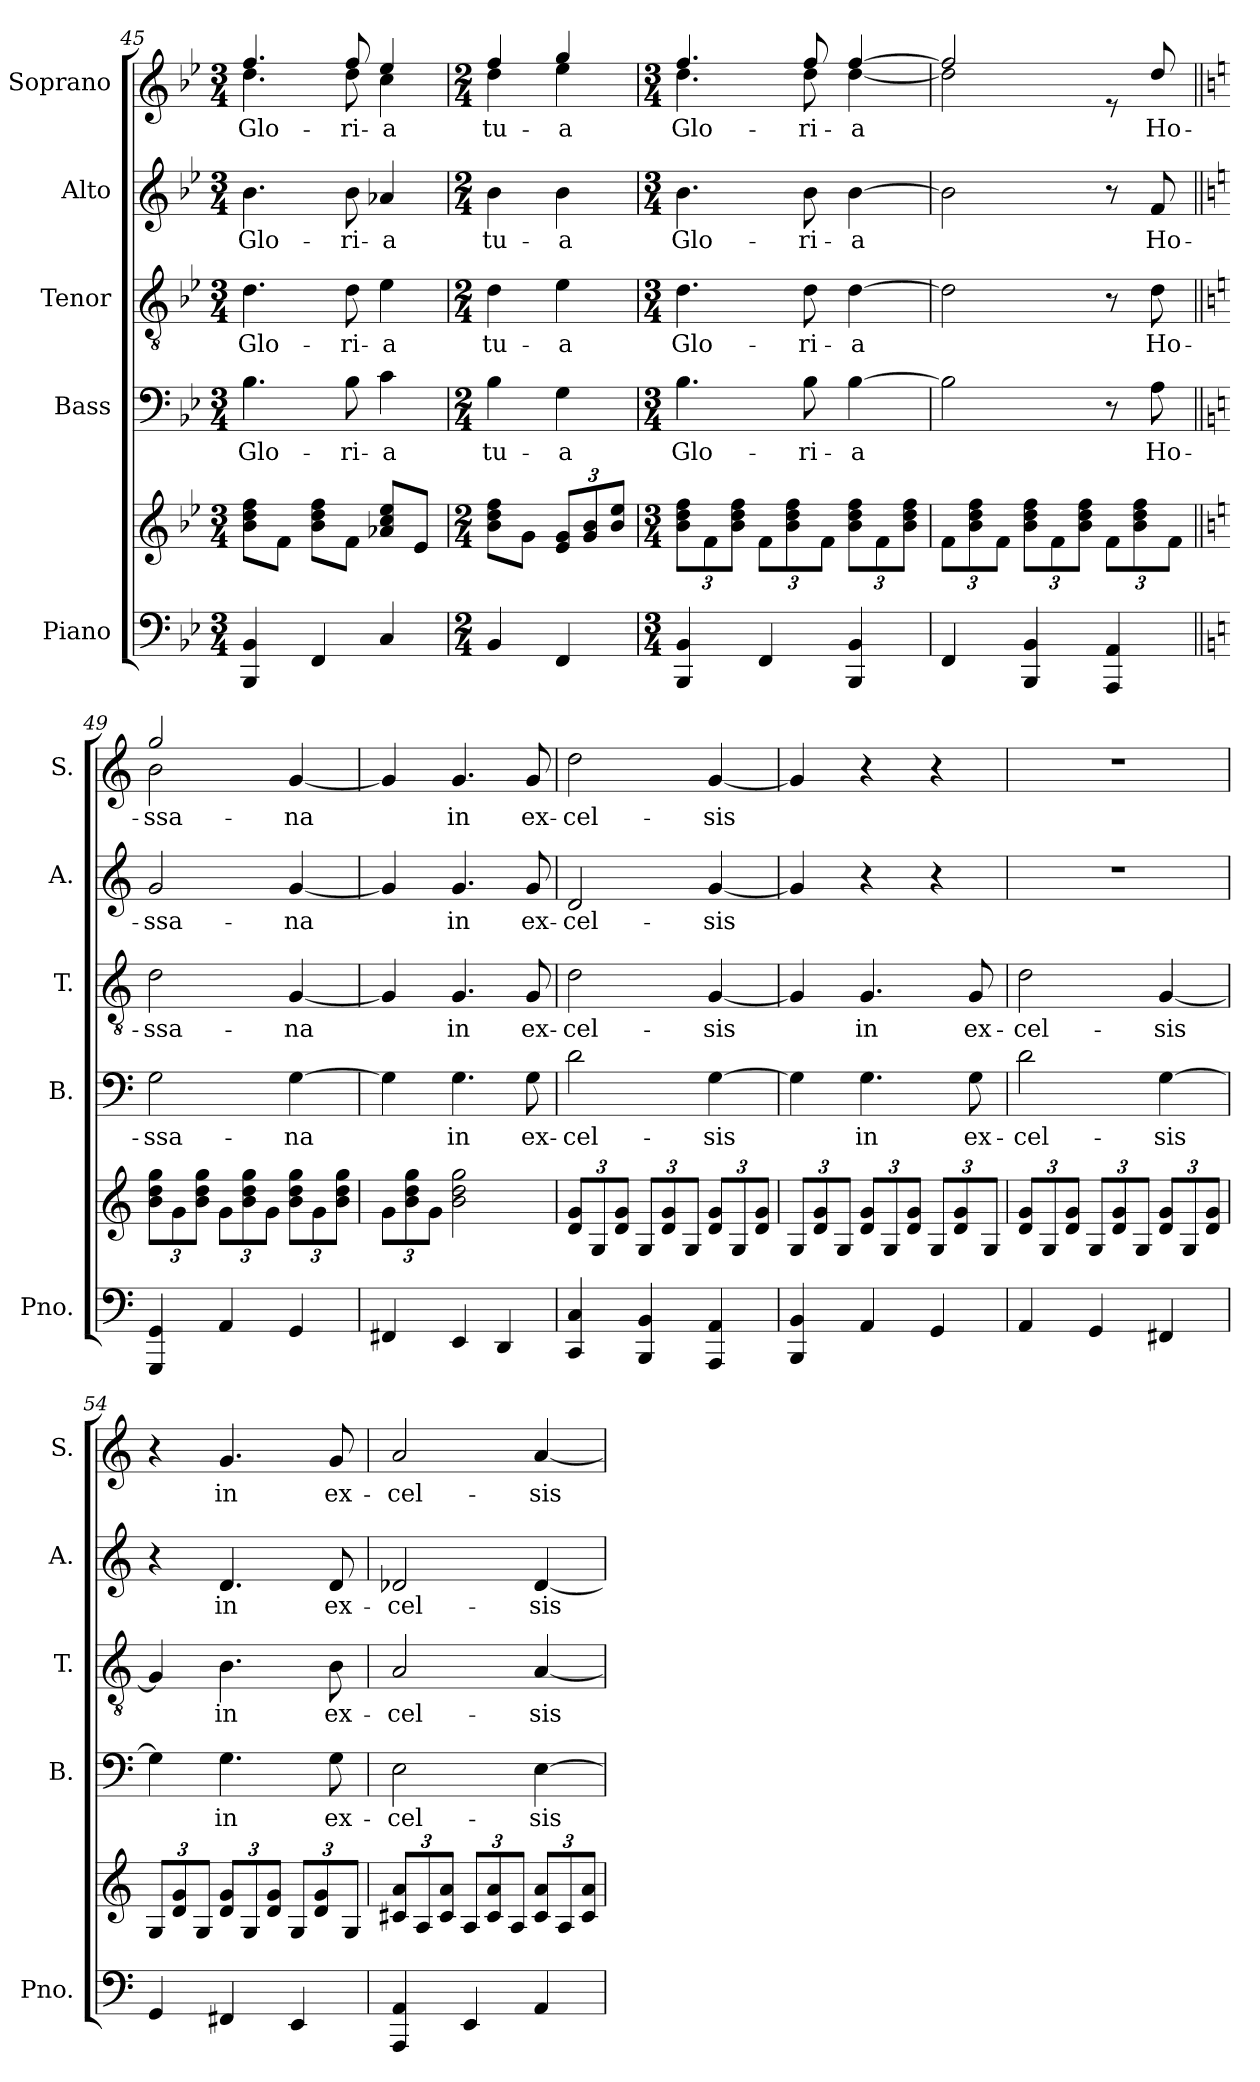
**kern	**kern	**kern	**text	**kern	**text	**kern	**text	**kern	**text
*part5	*part5	*part4	*part4	*part3	*part3	*part2	*part2	*part1	*part1
*staff6	*staff5	*staff4	*staff4	*staff3	*staff3	*staff2	*staff2	*staff1	*staff1
*I"Piano	*	*I"Bass	*	*I"Tenor	*	*I"Alto	*	*I"Soprano	*
*I'Pno.	*	*I'B.	*	*I'T.	*	*I'A.	*	*I'S.	*
*clefF4	*clefG2	*clefF4	*	*clefGv2	*	*clefG2	*	*clefG2	*
*k[b-e-]	*k[b-e-]	*k[b-e-]	*	*k[b-e-]	*	*k[b-e-]	*	*k[b-e-]	*
*M3/4	*M3/4	*M3/4	*	*M3/4	*	*M3/4	*	*M3/4	*
=45	=45	=45	=45	=45	=45	=45	=45	=45	=45
!	!	!	!LO:LY:b	!	!LO:LY:b	!	!LO:LY:b	!	!LO:LY:b
*	*	*	*	*	*	*	*	*^	*
4BBB-/ 4BB-/	8b-\ 8dd\ 8ff\L	4.B-\	Glo-	4.d\	Glo-	4.b-\	Glo-	4.ff/	4.dd\	Glo-
.	8f\J	.	.	.	.	.	.	.	.	.
4FF/	8b-\ 8dd\ 8ff\L	.	.	.	.	.	.	.	.	.
!	!	!	!LO:LY:b	!	!LO:LY:b	!	!LO:LY:b	!	!	!LO:LY:b
.	8f\J	8B-\	-ri-	8d\	-ri-	8b-\	-ri-	8ff/	8dd\	-ri-
!	!	!	!LO:LY:b	!	!LO:LY:b	!	!LO:LY:b	!	!	!LO:LY:b
4C/	8a-X/ 8cc/ 8ee-/L	4c\	-a	4e-\	-a	4a-X/	-a	4ee-/	4cc\	-a
.	8e-/J	.	.	.	.	.	.	.	.	.
!!LO:PB:g=z	!!
=46	=46	=46	=46	=46	=46	=46	=46	=46	=46	=46
*M2/4	*M2/4	*M2/4	*	*M2/4	*	*M2/4	*	*M2/4	*	*
!	!	!	!LO:LY:b	!	!LO:LY:b	!	!LO:LY:b	!	!	!LO:LY:b
4BB-/	8b-\ 8dd\ 8ff\L	4B-\	tu-	4d\	tu-	4b-\	tu-	4ff/	4dd\	tu-
.	8g\J	.	.	.	.	.	.	.	.	.
*	*Xbrackettup	*	*	*	*	*	*	*	*	*
!	!	!	!LO:LY:b	!	!LO:LY:b	!	!LO:LY:b	!	!	!LO:LY:b
4FF/	12e-/ 12g/L	4G\	-a	4e-\	-a	4b-\	-a	4gg/	4ee-\	-a
.	12g/ 12b-/	.	.	.	.	.	.	.	.	.
.	12b-/ 12ee-/J	.	.	.	.	.	.	.	.	.
=47	=47	=47	=47	=47	=47	=47	=47	=47	=47	=47
*M3/4	*M3/4	*M3/4	*	*M3/4	*	*M3/4	*	*M3/4	*	*
!	!	!	!LO:LY:b	!	!LO:LY:b	!	!LO:LY:b	!	!	!LO:LY:b
4BBB-/ 4BB-/	12b-\ 12dd\ 12ff\L	4.B-\	Glo-	4.d\	Glo-	4.b-\	Glo-	4.ff/	4.dd\	Glo-
.	12f\	.	.	.	.	.	.	.	.	.
.	12b-\ 12dd\ 12ff\J	.	.	.	.	.	.	.	.	.
4FF/	12f\L	.	.	.	.	.	.	.	.	.
.	12b-\ 12dd\ 12ff\	.	.	.	.	.	.	.	.	.
!	!	!	!LO:LY:b	!	!LO:LY:b	!	!LO:LY:b	!	!	!LO:LY:b
.	.	8B-\	-ri-	8d\	-ri-	8b-\	-ri-	8ff/	8dd\	-ri-
.	12f\J	.	.	.	.	.	.	.	.	.
!	!	!	!LO:LY:b	!	!LO:LY:b	!	!LO:LY:b	!	!	!LO:LY:b
4BBB-/ 4BB-/	12b-\ 12dd\ 12ff\L	[4B-\	-a	[4d\	-a	[4b-\	-a	[4ff/	[4dd\	-a
.	12f\	.	.	.	.	.	.	.	.	.
.	12b-\ 12dd\ 12ff\J	.	.	.	.	.	.	.	.	.
=48	=48	=48	=48	=48	=48	=48	=48	=48	=48	=48
4FF/	12f\L	2B-\]	.	2d\]	.	2b-\]	.	2ff/]	2dd\]	.
.	12b-\ 12dd\ 12ff\	.	.	.	.	.	.	.	.	.
.	12f\J	.	.	.	.	.	.	.	.	.
4BBB-/ 4BB-/	12b-\ 12dd\ 12ff\L	.	.	.	.	.	.	.	.	.
.	12f\	.	.	.	.	.	.	.	.	.
.	12b-\ 12dd\ 12ff\J	.	.	.	.	.	.	.	.	.
4AAA/ 4AA/	12f\L	8r	.	8r	.	8r	.	8re	4ryy	.
.	12b-\ 12dd\ 12ff\	.	.	.	.	.	.	.	.	.
!	!	!	!LO:LY:b	!	!LO:LY:b	!	!LO:LY:b	!	!	!LO:LY:b
.	.	8A\	Ho-	8d\	Ho-	8f/	Ho-	8dd/	.	Ho-
.	12f\J	.	.	.	.	.	.	.	.	.
=49||	=49||	=49||	=49||	=49||	=49||	=49||	=49||	=49||	=49||	=49||
*k[]	*k[]	*k[]	*	*k[]	*	*k[]	*	*k[]	*	*
!	!	!	!LO:LY:b	!	!LO:LY:b	!	!LO:LY:b	!	!	!LO:LY:b
4GGG/ 4GG/	12b\ 12dd\ 12gg\L	2G\	-ssa-	2d\	-ssa-	2g/	-ssa-	2gg/	2b\	-ssa-
.	12g\	.	.	.	.	.	.	.	.	.
.	12b\ 12dd\ 12gg\J	.	.	.	.	.	.	.	.	.
4AA/	12g\L	.	.	.	.	.	.	.	.	.
.	12b\ 12dd\ 12gg\	.	.	.	.	.	.	.	.	.
.	12g\J	.	.	.	.	.	.	.	.	.
!	!	!	!LO:LY:b	!	!LO:LY:b	!	!LO:LY:b	!	!	!LO:LY:b
4GG/	12b\ 12dd\ 12gg\L	[4G\	-na	[4G/	-na	[4g/	-na	[4g/	4ryy	-na
.	12g\	.	.	.	.	.	.	.	.	.
.	12b\ 12dd\ 12gg\J	.	.	.	.	.	.	.	.	.
*	*	*	*	*	*	*	*	*v	*v	*
=50	=50	=50	=50	=50	=50	=50	=50	=50	=50
4FF#X/	12g\L	4G\]	.	4G/]	.	4g/]	.	4g/]	.
.	12b\ 12dd\ 12gg\	.	.	.	.	.	.	.	.
.	12g\J	.	.	.	.	.	.	.	.
!	!	!	!LO:LY:b	!	!LO:LY:b	!	!LO:LY:b	!	!LO:LY:b
4EE/	2b\ 2dd\ 2gg\	4.G\	in	4.G/	in	4.g/	in	4.g/	in
4DD/	.	.	.	.	.	.	.	.	.
!	!	!	!LO:LY:b	!	!LO:LY:b	!	!LO:LY:b	!	!LO:LY:b
.	.	8G\	ex-	8G/	ex-	8g/	ex-	8g/	ex-
!!LO:LB:g=z
=51	=51	=51	=51	=51	=51	=51	=51	=51	=51
!	!	!	!LO:LY:b	!	!LO:LY:b	!	!LO:LY:b	!	!LO:LY:b
4CC/ 4C/	12d/ 12g/L	2d\	-cel-	2d\	-cel-	2d/	-cel-	2dd\	-cel-
.	12G/	.	.	.	.	.	.	.	.
.	12d/ 12g/J	.	.	.	.	.	.	.	.
4BBB/ 4BB/	12G/L	.	.	.	.	.	.	.	.
.	12d/ 12g/	.	.	.	.	.	.	.	.
.	12G/J	.	.	.	.	.	.	.	.
!	!	!	!LO:LY:b	!	!LO:LY:b	!	!LO:LY:b	!	!LO:LY:b
4AAA/ 4AA/	12d/ 12g/L	[4G\	-sis	[4G/	-sis	[4g/	-sis	[4g/	-sis
.	12G/	.	.	.	.	.	.	.	.
.	12d/ 12g/J	.	.	.	.	.	.	.	.
=52	=52	=52	=52	=52	=52	=52	=52	=52	=52
4BBB/ 4BB/	12G/L	4G\]	.	4G/]	.	4g/]	.	4g/]	.
.	12d/ 12g/	.	.	.	.	.	.	.	.
.	12G/J	.	.	.	.	.	.	.	.
!	!	!	!LO:LY:b	!	!LO:LY:b	!	!	!	!
4AA/	12d/ 12g/L	4.G\	in	4.G/	in	4r	.	4r	.
.	12G/	.	.	.	.	.	.	.	.
.	12d/ 12g/J	.	.	.	.	.	.	.	.
4GG/	12G/L	.	.	.	.	4r	.	4r	.
.	12d/ 12g/	.	.	.	.	.	.	.	.
!	!	!	!LO:LY:b	!	!LO:LY:b	!	!	!	!
.	.	8G\	ex-	8G/	ex-	.	.	.	.
.	12G/J	.	.	.	.	.	.	.	.
=53	=53	=53	=53	=53	=53	=53	=53	=53	=53
!	!	!	!LO:LY:b	!	!LO:LY:b	!	!	!	!
4AA/	12d/ 12g/L	2d\	-cel-	2d\	-cel-	2.r	.	2.r	.
.	12G/	.	.	.	.	.	.	.	.
.	12d/ 12g/J	.	.	.	.	.	.	.	.
4GG/	12G/L	.	.	.	.	.	.	.	.
.	12d/ 12g/	.	.	.	.	.	.	.	.
.	12G/J	.	.	.	.	.	.	.	.
!	!	!	!LO:LY:b	!	!LO:LY:b	!	!	!	!
4FF#X/	12d/ 12g/L	[4G\	-sis	[4G/	-sis	.	.	.	.
.	12G/	.	.	.	.	.	.	.	.
.	12d/ 12g/J	.	.	.	.	.	.	.	.
=54	=54	=54	=54	=54	=54	=54	=54	=54	=54
4GG/	12G/L	4G\]	.	4G/]	.	4r	.	4r	.
.	12d/ 12g/	.	.	.	.	.	.	.	.
.	12G/J	.	.	.	.	.	.	.	.
!	!	!	!LO:LY:b	!	!LO:LY:b	!	!LO:LY:b	!	!LO:LY:b
4FF#X/	12d/ 12g/L	4.G\	in	4.B\	in	4.d/	in	4.g/	in
.	12G/	.	.	.	.	.	.	.	.
.	12d/ 12g/J	.	.	.	.	.	.	.	.
4EE/	12G/L	.	.	.	.	.	.	.	.
.	12d/ 12g/	.	.	.	.	.	.	.	.
!	!	!	!LO:LY:b	!	!LO:LY:b	!	!LO:LY:b	!	!LO:LY:b
.	.	8G\	ex-	8B\	ex-	8d/	ex-	8g/	ex-
.	12G/J	.	.	.	.	.	.	.	.
!!LO:PB:g=z
=55	=55	=55	=55	=55	=55	=55	=55	=55	=55
!	!	!	!LO:LY:b	!	!LO:LY:b	!	!LO:LY:b	!	!LO:LY:b
4AAA/ 4AA/	12c#X/ 12a/L	2E\	-cel-	2A/	-cel-	2d-X/	-cel-	2a/	-cel-
.	12A/	.	.	.	.	.	.	.	.
.	12c#/ 12a/J	.	.	.	.	.	.	.	.
4EE/	12A/L	.	.	.	.	.	.	.	.
.	12c#/ 12a/	.	.	.	.	.	.	.	.
.	12A/J	.	.	.	.	.	.	.	.
!	!	!	!LO:LY:b	!	!LO:LY:b	!	!LO:LY:b	!	!LO:LY:b
4AA/	12c#/ 12a/L	[4E\	-sis	[4A/	-sis	[4d-/	-sis	[4a/	-sis
.	12A/	.	.	.	.	.	.	.	.
.	12c#/ 12a/J	.	.	.	.	.	.	.	.
=	=	=	=	=	=	=	=	=	=
*-	*-	*-	*-	*-	*-	*-	*-	*-	*-
